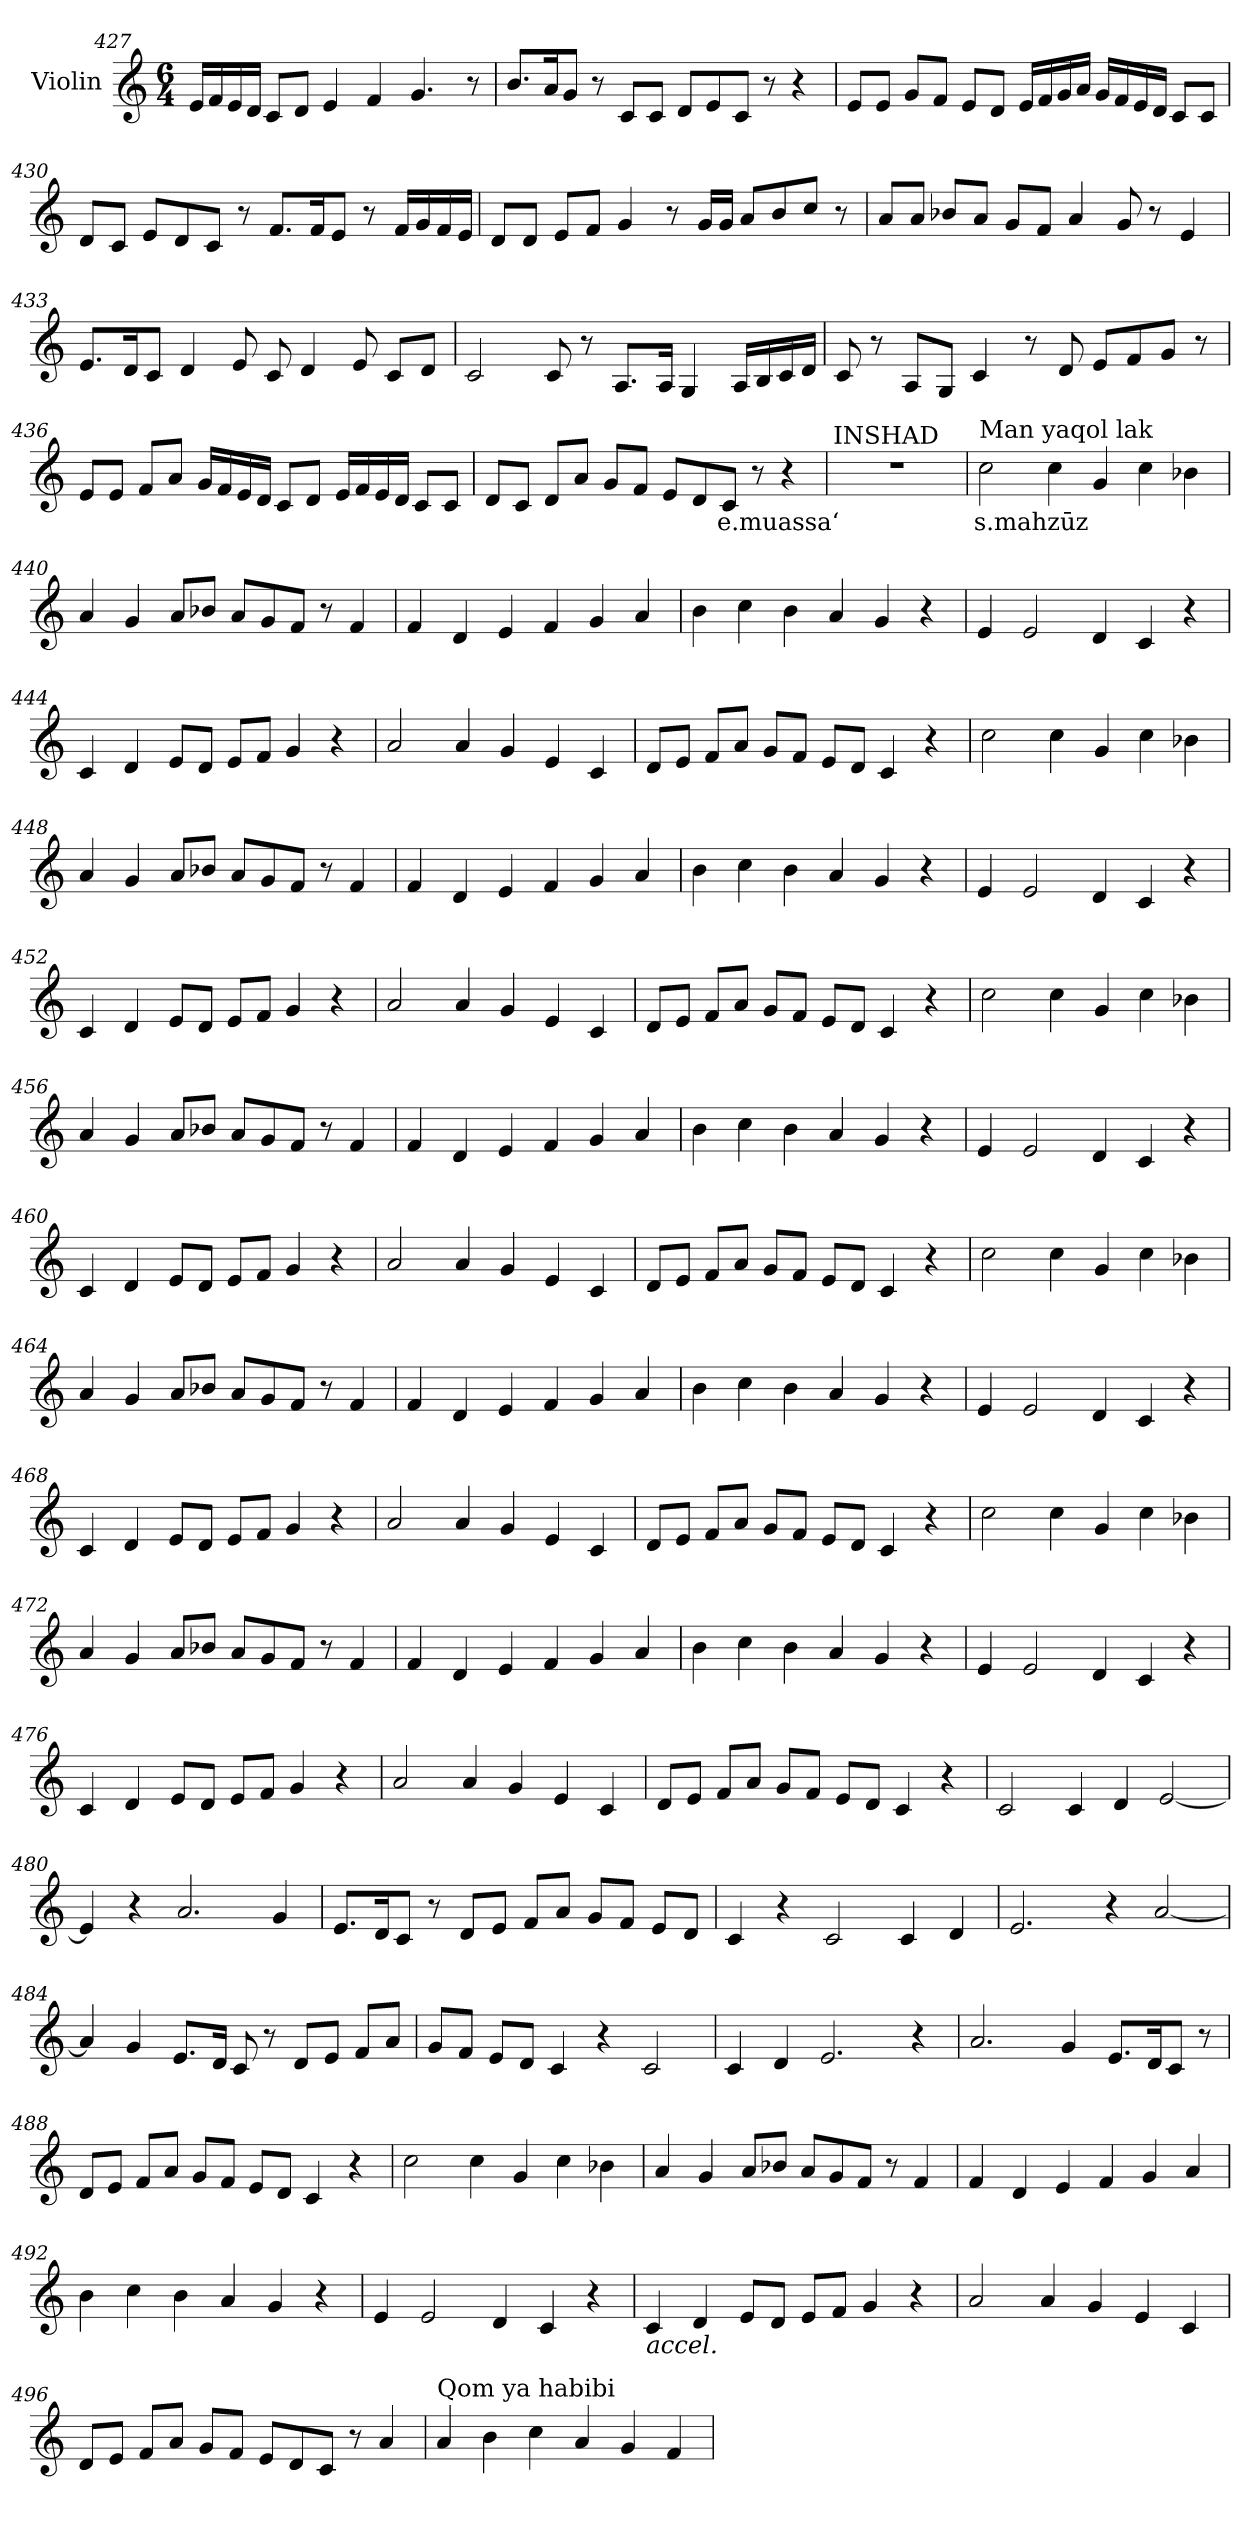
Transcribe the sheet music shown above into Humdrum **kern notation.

**kern	**text
*part1	*part1
*staff1	*staff1
*I"Violin	*
!!LO:LB:g=z
*clefG2	*
*k[]	*
*M6/4	*
=427	=427
16e/LL	.
16f/	.
16e/	.
16d/JJ	.
8c/L	.
8d/J	.
4e/	.
4f/	.
4.g/	.
8r	.
=428	=428
8.b/L	.
16a/K	.
8g/J	.
8r	.
8c/L	.
8c/J	.
8d/L	.
8e/	.
8c/J	.
8r	.
4r	.
=429	=429
8e/L	.
8e/J	.
8g/L	.
8f/J	.
8e/L	.
8d/J	.
16e/LL	.
16f/	.
16g/	.
16a/JJ	.
16g/LL	.
16f/	.
16e/	.
16d/JJ	.
8c/L	.
8c/J	.
!!LO:LB:g=z
=430	=430
8d/L	.
8c/J	.
8e/L	.
8d/	.
8c/J	.
8r	.
8.f/L	.
16f/K	.
8e/J	.
8r	.
16f/LL	.
16g/	.
16f/	.
16e/JJ	.
=431	=431
8d/L	.
8d/J	.
8e/L	.
8f/J	.
4g/	.
8r	.
16g/LL	.
16g/JJ	.
8a/L	.
8b/	.
8cc/J	.
8r	.
=432	=432
8a/L	.
8a/J	.
8b-X/L	.
8a/J	.
8g/L	.
8f/J	.
4a/	.
8g/	.
8r	.
4e/	.
!!LO:LB:g=z
=433	=433
8.e/L	.
16d/K	.
8c/J	.
4d/	.
8e/	.
8c/	.
4d/	.
8e/	.
8c/L	.
8d/J	.
=434	=434
2c/	.
8c/	.
8r	.
8.A/L	.
16A/Jk	.
4G/	.
16A/LL	.
16B/	.
16c/	.
16d/JJ	.
=435	=435
8c/	.
8r	.
8A/L	.
8G/J	.
4c/	.
8r	.
8d/	.
8e/L	.
8f/	.
8g/J	.
8r	.
!!LO:LB:g=z
=436	=436
8e/L	.
8e/J	.
8f/L	.
8a/J	.
16g/LL	.
16f/	.
16e/	.
16d/JJ	.
8c/L	.
8d/J	.
16e/LL	.
16f/	.
16e/	.
16d/JJ	.
8c/L	.
8c/J	.
=437	=437
8d/L	.
8c/J	.
8d/L	.
8a/J	.
8g/L	.
8f/J	.
8e/L	.
8d/	.
!	!LO:LY:b
8c/J	e.muassa‘
8r	.
4r	.
=438	=438
!LO:TX:a:t=INSHAD	!
1.r	.
!!LO:LB:g=z
=439	=439
*MM90	*
!LO:TX:a:t=Man yaqol lak	!
!	!LO:LY:b
2cc\	s.mahzūz
4cc\	.
4g/	.
4cc\	.
4b-X\	.
=440	=440
4a/	.
4g/	.
8a/L	.
8b-X/J	.
8a/L	.
8g/	.
8f/J	.
8r	.
4f/	.
=441	=441
4f/	.
4d/	.
4e/	.
4f/	.
4g/	.
4a/	.
=442	=442
4b\	.
4cc\	.
4b\	.
4a/	.
4g/	.
4r	.
!!LO:LB:g=z
=443	=443
4e/	.
2e/	.
4d/	.
4c/	.
4r	.
=444	=444
4c/	.
4d/	.
8e/L	.
8d/J	.
8e/L	.
8f/J	.
4g/	.
4r	.
=445	=445
2a/	.
4a/	.
4g/	.
4e/	.
4c/	.
=446	=446
8d/L	.
8e/J	.
8f/L	.
8a/J	.
8g/L	.
8f/J	.
8e/L	.
8d/J	.
4c/	.
4r	.
!!LO:LB:g=z
=447	=447
2cc\	.
4cc\	.
4g/	.
4cc\	.
4b-X\	.
=448	=448
4a/	.
4g/	.
8a/L	.
8b-X/J	.
8a/L	.
8g/	.
8f/J	.
8r	.
4f/	.
=449	=449
4f/	.
4d/	.
4e/	.
4f/	.
4g/	.
4a/	.
=450	=450
4b\	.
4cc\	.
4b\	.
4a/	.
4g/	.
4r	.
!!LO:PB:g=z
=451	=451
4e/	.
2e/	.
4d/	.
4c/	.
4r	.
=452	=452
4c/	.
4d/	.
8e/L	.
8d/J	.
8e/L	.
8f/J	.
4g/	.
4r	.
=453	=453
2a/	.
4a/	.
4g/	.
4e/	.
4c/	.
=454	=454
8d/L	.
8e/J	.
8f/L	.
8a/J	.
8g/L	.
8f/J	.
8e/L	.
8d/J	.
4c/	.
4r	.
!!LO:LB:g=z
=455	=455
2cc\	.
4cc\	.
4g/	.
4cc\	.
4b-X\	.
=456	=456
4a/	.
4g/	.
8a/L	.
8b-X/J	.
8a/L	.
8g/	.
8f/J	.
8r	.
4f/	.
=457	=457
4f/	.
4d/	.
4e/	.
4f/	.
4g/	.
4a/	.
=458	=458
4b\	.
4cc\	.
4b\	.
4a/	.
4g/	.
4r	.
!!LO:LB:g=z
=459	=459
4e/	.
2e/	.
4d/	.
4c/	.
4r	.
=460	=460
4c/	.
4d/	.
8e/L	.
8d/J	.
8e/L	.
8f/J	.
4g/	.
4r	.
=461	=461
2a/	.
4a/	.
4g/	.
4e/	.
4c/	.
=462	=462
8d/L	.
8e/J	.
8f/L	.
8a/J	.
8g/L	.
8f/J	.
8e/L	.
8d/J	.
4c/	.
4r	.
!!LO:LB:g=z
=463	=463
2cc\	.
4cc\	.
4g/	.
4cc\	.
4b-X\	.
=464	=464
4a/	.
4g/	.
8a/L	.
8b-X/J	.
8a/L	.
8g/	.
8f/J	.
8r	.
4f/	.
=465	=465
4f/	.
4d/	.
4e/	.
4f/	.
4g/	.
4a/	.
=466	=466
4b\	.
4cc\	.
4b\	.
4a/	.
4g/	.
4r	.
!!LO:LB:g=z
=467	=467
4e/	.
2e/	.
4d/	.
4c/	.
4r	.
=468	=468
4c/	.
4d/	.
8e/L	.
8d/J	.
8e/L	.
8f/J	.
4g/	.
4r	.
=469	=469
2a/	.
4a/	.
4g/	.
4e/	.
4c/	.
=470	=470
8d/L	.
8e/J	.
8f/L	.
8a/J	.
8g/L	.
8f/J	.
8e/L	.
8d/J	.
4c/	.
4r	.
!!LO:LB:g=z
=471	=471
2cc\	.
4cc\	.
4g/	.
4cc\	.
4b-X\	.
=472	=472
4a/	.
4g/	.
8a/L	.
8b-X/J	.
8a/L	.
8g/	.
8f/J	.
8r	.
4f/	.
=473	=473
4f/	.
4d/	.
4e/	.
4f/	.
4g/	.
4a/	.
=474	=474
4b\	.
4cc\	.
4b\	.
4a/	.
4g/	.
4r	.
!!LO:LB:g=z
=475	=475
4e/	.
2e/	.
4d/	.
4c/	.
4r	.
=476	=476
4c/	.
4d/	.
8e/L	.
8d/J	.
8e/L	.
8f/J	.
4g/	.
4r	.
=477	=477
2a/	.
4a/	.
4g/	.
4e/	.
4c/	.
=478	=478
8d/L	.
8e/J	.
8f/L	.
8a/J	.
8g/L	.
8f/J	.
8e/L	.
8d/J	.
4c/	.
4r	.
!!LO:LB:g=z
=479	=479
2c/	.
4c/	.
4d/	.
[2e/	.
=480	=480
4e/]	.
4r	.
2.a/	.
4g/	.
=481	=481
8.e/L	.
16d/K	.
8c/J	.
8r	.
8d/L	.
8e/J	.
8f/L	.
8a/J	.
8g/L	.
8f/J	.
8e/L	.
8d/J	.
=482	=482
4c/	.
4r	.
2c/	.
4c/	.
4d/	.
!!LO:PB:g=z
=483	=483
2.e/	.
4r	.
[2a/	.
=484	=484
4a/]	.
4g/	.
8.e/L	.
16d/Jk	.
8c/	.
8r	.
8d/L	.
8e/J	.
8f/L	.
8a/J	.
=485	=485
8g/L	.
8f/J	.
8e/L	.
8d/J	.
4c/	.
4r	.
2c/	.
=486	=486
4c/	.
4d/	.
2.e/	.
4r	.
!!LO:LB:g=z
=487	=487
2.a/	.
4g/	.
8.e/L	.
16d/K	.
8c/J	.
8r	.
=488	=488
8d/L	.
8e/J	.
8f/L	.
8a/J	.
8g/L	.
8f/J	.
8e/L	.
8d/J	.
4c/	.
4r	.
=489	=489
2cc\	.
4cc\	.
4g/	.
4cc\	.
4b-X\	.
!!LO:LB:g=z
=490	=490
4a/	.
4g/	.
8a/L	.
8b-X/J	.
8a/L	.
8g/	.
8f/J	.
8r	.
4f/	.
=491	=491
4f/	.
4d/	.
4e/	.
4f/	.
4g/	.
4a/	.
=492	=492
4b\	.
4cc\	.
4b\	.
4a/	.
4g/	.
4r	.
=493	=493
4e/	.
2e/	.
4d/	.
4c/	.
4r	.
!!LO:LB:g=z
=494	=494
!LO:TX:b:i:t=accel.	!
4c/	.
4d/	.
8e/L	.
8d/J	.
8e/L	.
8f/J	.
4g/	.
4r	.
=495	=495
2a/	.
4a/	.
4g/	.
4e/	.
4c/	.
=496	=496
8d/L	.
8e/J	.
8f/L	.
8a/J	.
8g/L	.
8f/J	.
8e/L	.
8d/	.
8c/J	.
8r	.
4a/	.
!!LO:LB:g=z
=497	=497
*MM100	*
!LO:TX:a:t=Qom ya habibi	!
4a/	.
4b\	.
4cc\	.
4a/	.
4g/	.
4f/	.
=	=
*-	*-
